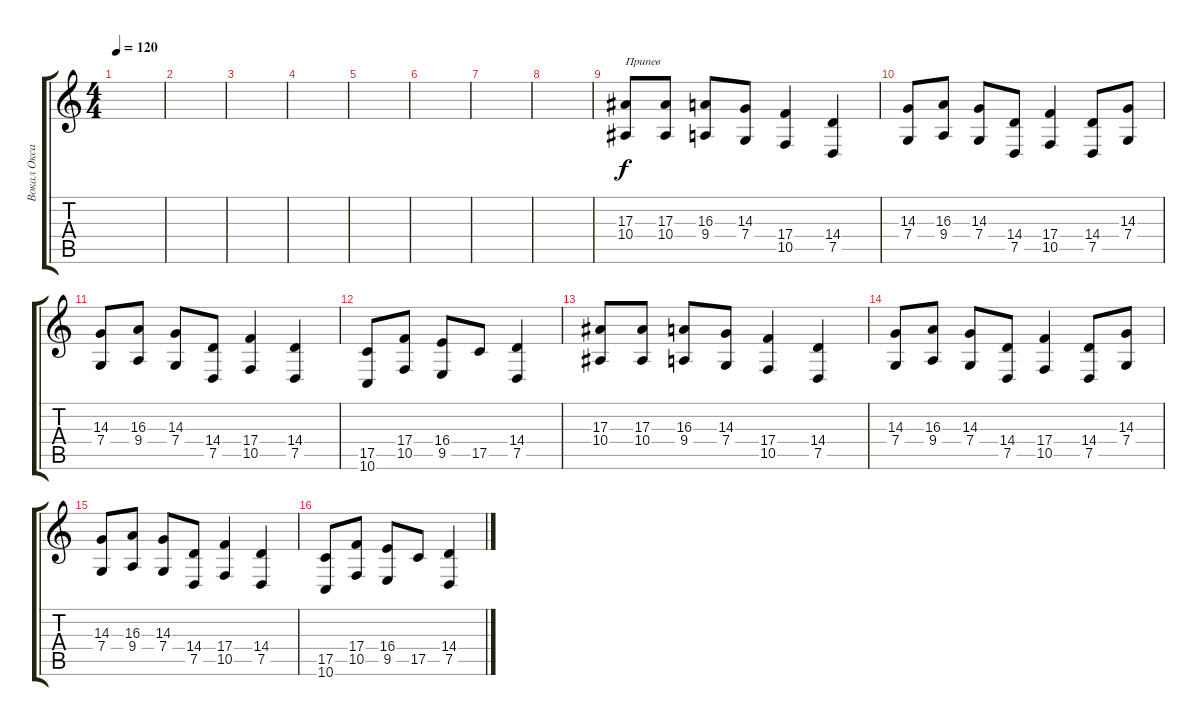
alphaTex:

\track ("Вокал Оксана" "Вокал Окса") {instrument accordion}
\staff {score tabs}
\tuning (D4 A3 F3 C3 G2 D2) {hide}
\ts (4 4)
\tempo 120
\clef g2
\ks c
|
|
|
|
|
|
|
|
(17.3 10.4).8{txt "Припев"} (17.3 10.4).8 (16.3 9.4).8 (14.3 7.4).8 (17.4 10.5).4 (14.4 7.5).4 |
(14.3 7.4).8 (16.3 9.4).8 (14.3 7.4).8 (14.4 7.5).8 (17.4 10.5).4 (14.4 7.5).8 (14.3 7.4).8 |
(14.3 7.4).8 (16.3 9.4).8 (14.3 7.4).8 (14.4 7.5).8 (17.4 10.5).4 (14.4 7.5).4 |
(17.5 10.6).8 (17.4 10.5).8 (16.4 9.5).8 17.5.8 (14.4 7.5).4 |
(17.3 10.4).8 (17.3 10.4).8 (16.3 9.4).8 (14.3 7.4).8 (17.4 10.5).4 (14.4 7.5).4 |
(14.3 7.4).8 (16.3 9.4).8 (14.3 7.4).8 (14.4 7.5).8 (17.4 10.5).4 (14.4 7.5).8 (14.3 7.4).8 |
(14.3 7.4).8 (16.3 9.4).8 (14.3 7.4).8 (14.4 7.5).8 (17.4 10.5).4 (14.4 7.5).4 |
(17.5 10.6).8 (17.4 10.5).8 (16.4 9.5).8 17.5.8 (14.4 7.5).4
